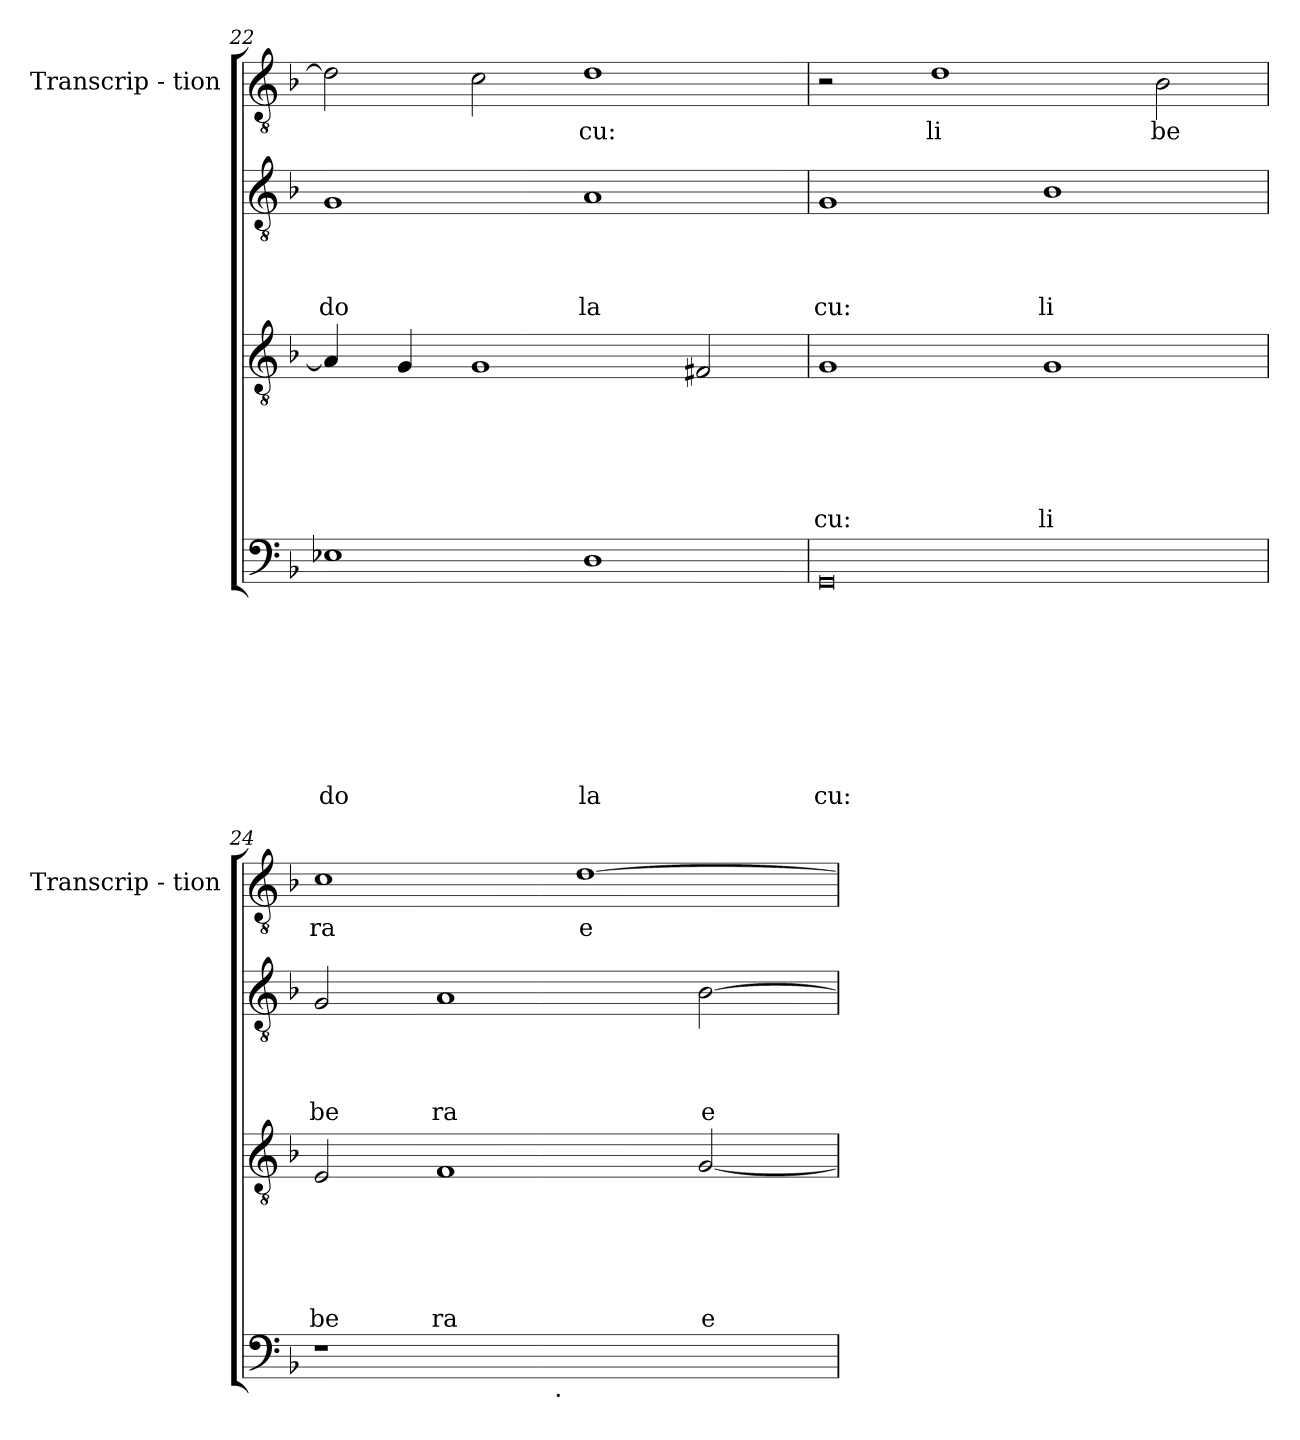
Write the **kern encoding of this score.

**kern	**text	**text	**text	**text	**text	**text	**text	**text	**text	**kern	**text	**text	**text	**text	**text	**text	**kern	**text	**text	**text	**text	**kern	**text
*part4	*part4	*part4	*part4	*part4	*part4	*part4	*part4	*part4	*part4	*part3	*part3	*part3	*part3	*part3	*part3	*part3	*part2	*part2	*part2	*part2	*part2	*part1	*part1
*staff4	*staff4	*staff4	*staff4	*staff4	*staff4	*staff4	*staff4	*staff4	*staff4	*staff3	*staff3	*staff3	*staff3	*staff3	*staff3	*staff3	*staff2	*staff2	*staff2	*staff2	*staff2	*staff1	*staff1
*	*	*	*	*	*	*	*	*	*	*	*	*	*	*	*	*	*	*	*	*	*	*I"Transcrip - tion	*
*	*	*	*	*	*	*	*	*	*	*	*	*	*	*	*	*	*	*	*	*	*	*I'Transcrip - tion	*
!!LO:LB:g=z
*clefF4	*	*	*	*	*	*	*	*	*	*clefGv2	*	*	*	*	*	*	*clefGv2	*	*	*	*	*clefGv2	*
*k[b-]	*	*	*	*	*	*	*	*	*	*k[b-]	*	*	*	*	*	*	*k[b-]	*	*	*	*	*k[b-]	*
*F:	*	*	*	*	*	*	*	*	*	*F:	*	*	*	*	*	*	*F:	*	*	*	*	*F:	*
=22	=22	=22	=22	=22	=22	=22	=22	=22	=22	=22	=22	=22	=22	=22	=22	=22	=22	=22	=22	=22	=22	=22	=22
!	!	!	!	!	!	!	!	!	!LO:LY:b	!	!	!	!	!	!	!	!	!	!	!	!LO:LY:b	!	!
1E-X	.	.	.	.	.	.	.	.	do	4A/]	.	.	.	.	.	.	1G	.	.	.	do	2d\]	.
.	.	.	.	.	.	.	.	.	.	4G/	.	.	.	.	.	.	.	.	.	.	.	.	.
.	.	.	.	.	.	.	.	.	.	1G	.	.	.	.	.	.	.	.	.	.	.	2c\	.
!	!	!	!	!	!	!	!	!	!LO:LY:b	!	!	!	!	!	!	!	!	!	!	!	!LO:LY:b	!	!LO:LY:b
1D	.	.	.	.	.	.	.	.	la	.	.	.	.	.	.	.	1A	.	.	.	la	1d	-cu:
.	.	.	.	.	.	.	.	.	.	2F#/	.	.	.	.	.	.	.	.	.	.	.	.	.
=23	=23	=23	=23	=23	=23	=23	=23	=23	=23	=23	=23	=23	=23	=23	=23	=23	=23	=23	=23	=23	=23	=23	=23
!	!	!	!	!	!	!	!	!	!LO:LY:b	!	!	!	!	!	!	!LO:LY:b	!	!	!	!	!LO:LY:b	!	!
0GG	.	.	.	.	.	.	.	.	cu:	1G	.	.	.	.	.	cu:	1G	.	.	.	cu:	2r	.
!	!	!	!	!	!	!	!	!	!	!	!	!	!	!	!	!	!	!	!	!	!	!	!LO:LY:b
.	.	.	.	.	.	.	.	.	.	.	.	.	.	.	.	.	.	.	.	.	.	1d	li
!	!	!	!	!	!	!	!	!	!	!	!	!	!	!	!	!LO:LY:b	!	!	!	!	!LO:LY:b	!	!
.	.	.	.	.	.	.	.	.	.	1G	.	.	.	.	.	li	1B-	.	.	.	li	.	.
!	!	!	!	!	!	!	!	!	!	!	!	!	!	!	!	!	!	!	!	!	!	!	!LO:LY:b
.	.	.	.	.	.	.	.	.	.	.	.	.	.	.	.	.	.	.	.	.	.	2B-\	be
=24	=24	=24	=24	=24	=24	=24	=24	=24	=24	=24	=24	=24	=24	=24	=24	=24	=24	=24	=24	=24	=24	=24	=24
!	!	!	!	!	!	!	!	!	!	!	!	!	!	!	!	!LO:LY:b	!	!	!	!	!LO:LY:b	!	!LO:LY:b
*^	*	*	*	*	*	*	*	*	*	*	*	*	*	*	*	*	*	*	*	*	*	*	*
1r	2ryy	.	.	.	.	.	.	.	.	.	2E/	.	.	.	.	.	be	2G/	.	.	.	be	1c	ra
!	!	!	!	!	!	!	!	!	!	!	!	!	!	!	!	!	!LO:LY:b	!	!	!	!	!LO:LY:b	!	!
.	4...ryy	.	.	.	.	.	.	.	.	.	1F	.	.	.	.	.	ra	1A	.	.	.	ra	.	.
!	!LO:TX:b:t=.	!	!	!	!	!	!	!	!	!	!	!	!	!	!	!	!	!	!	!	!	!	!	!
.	1ryy	.	.	.	.	.	.	.	.	.	.	.	.	.	.	.	.	.	.	.	.	.	.	.
!	!	!	!	!	!	!	!	!	!	!	!	!	!	!	!	!	!	!	!	!	!	!	!	!LO:LY:b:rj
1ryy	.	.	.	.	.	.	.	.	.	.	.	.	.	.	.	.	.	.	.	.	.	.	[>1d	e
!	!	!	!	!	!	!	!	!	!	!	!	!	!	!	!	!	!LO:LY:b	!	!	!	!	!LO:LY:b	!	!
.	.	.	.	.	.	.	.	.	.	.	[<2G/	.	.	.	.	.	e	[>2B-\	.	.	.	e	.	.
.	32ryy	.	.	.	.	.	.	.	.	.	.	.	.	.	.	.	.	.	.	.	.	.	.	.
*v	*v	*	*	*	*	*	*	*	*	*	*	*	*	*	*	*	*	*	*	*	*	*	*	*
=	=	=	=	=	=	=	=	=	=	=	=	=	=	=	=	=	=	=	=	=	=	=	=
*-	*-	*-	*-	*-	*-	*-	*-	*-	*-	*-	*-	*-	*-	*-	*-	*-	*-	*-	*-	*-	*-	*-	*-
